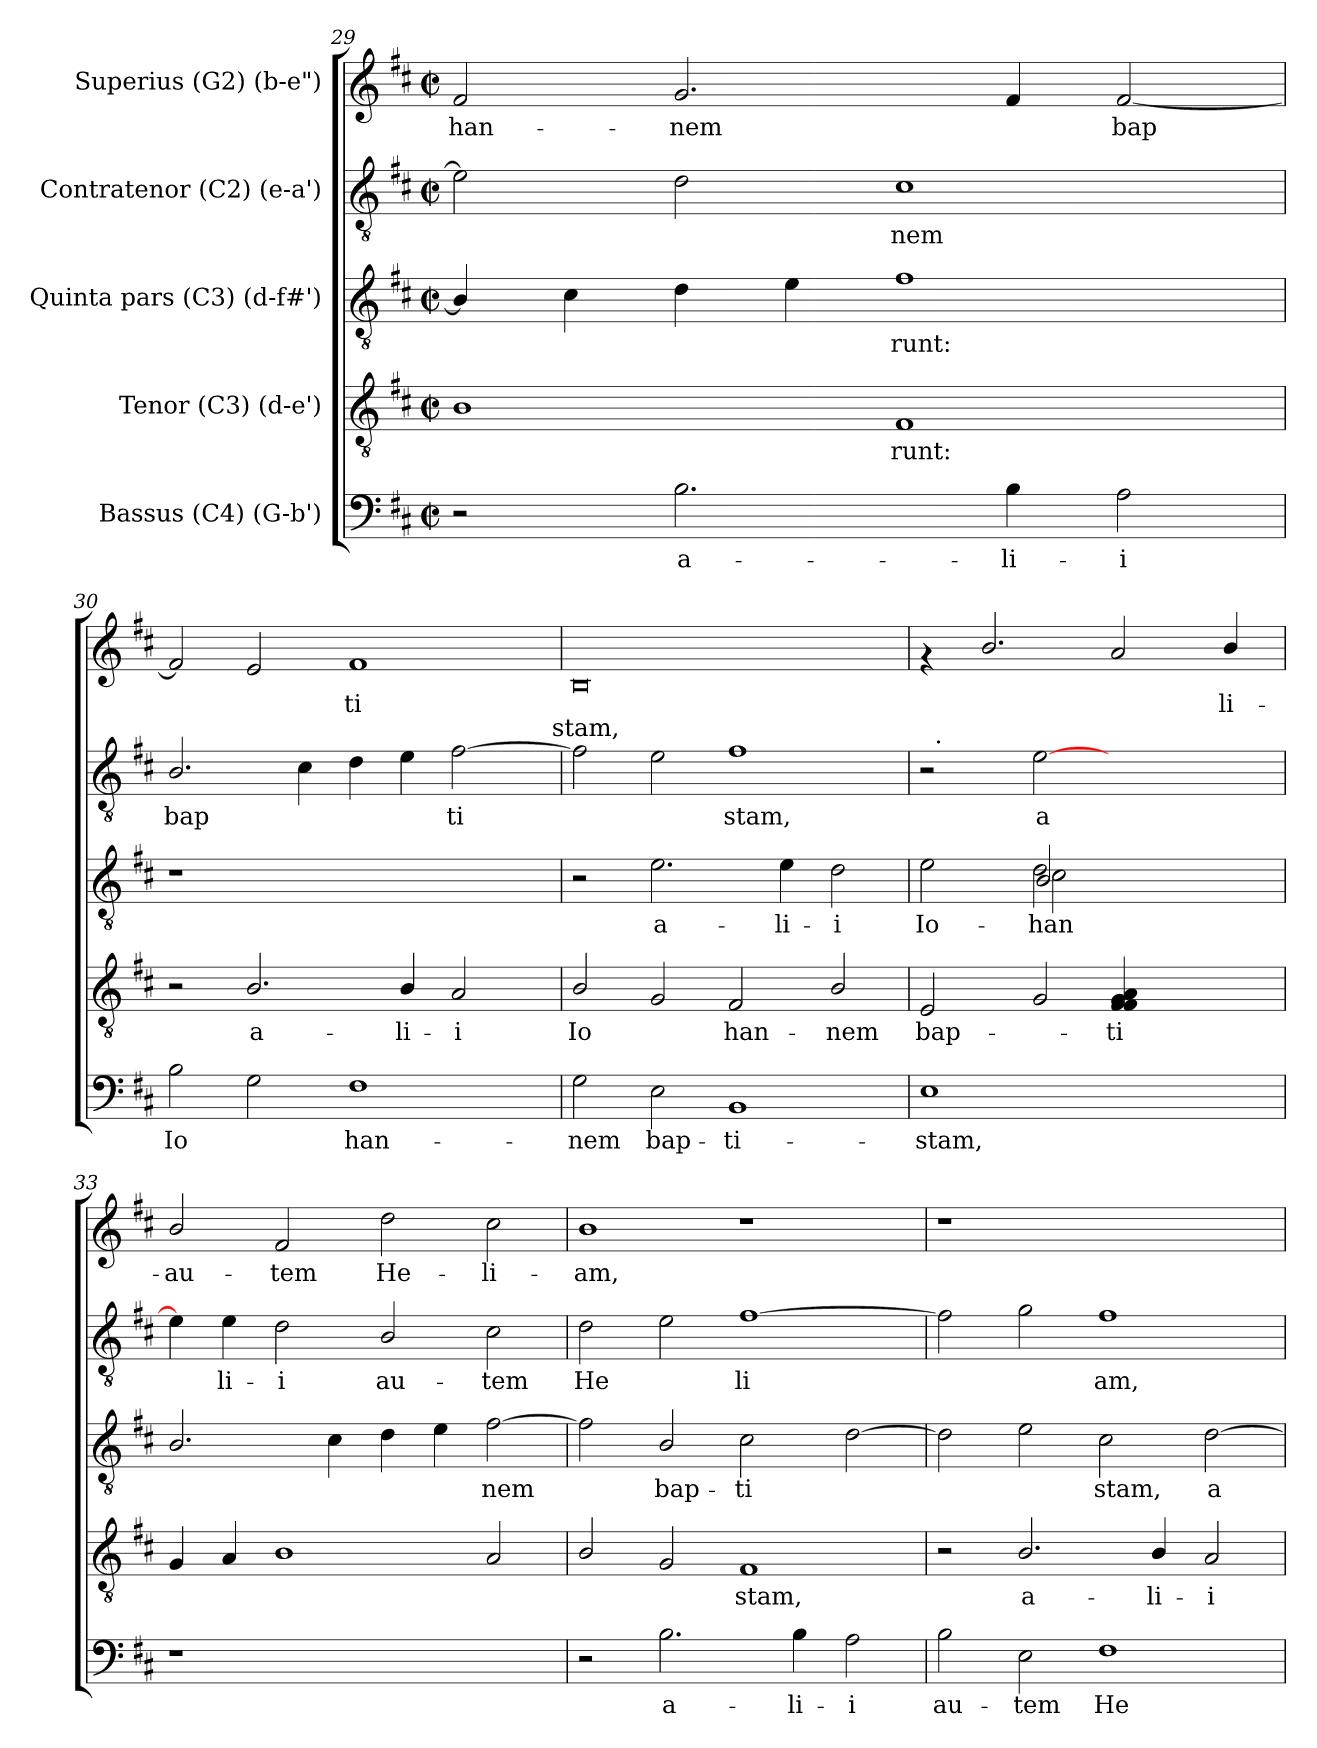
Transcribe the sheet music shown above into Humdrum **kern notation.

**kern	**text	**kern	**text	**kern	**text	**kern	**text	**kern	**text
*part5	*part5	*part4	*part4	*part3	*part3	*part2	*part2	*part1	*part1
*staff5	*staff5	*staff4	*staff4	*staff3	*staff3	*staff2	*staff2	*staff1	*staff1
*I"Bassus (C4)  (G-b')	*	*I"Tenor (C3)  (d-e')	*	*I"Quinta pars (C3)  (d-f#')	*	*I"Contratenor (C2)  (e-a')	*	*I"Superius (G2)  (b-e")	*
!!LO:LB:g=z
*clefF4	*	*clefGv2	*	*clefGv2	*	*clefGv2	*	*clefG2	*
*k[f#c#]	*	*k[f#c#]	*	*k[f#c#]	*	*k[f#c#]	*	*k[f#c#]	*
*D:	*	*D:	*	*D:	*	*D:	*	*D:	*
*M2/2	*	*M2/2	*	*M2/2	*	*M2/2	*	*M2/2	*
*met(c|)	*	*met(c|)	*	*met(c|)	*	*met(c|)	*	*met(c|)	*
=29	=29	=29	=29	=29	=29	=29	=29	=29	=29
!	!	!	!LO:LY:b:cj	!	!LO:LY:b:cj	!	!LO:LY:b:cj	!	!LO:LY:b:cj
2r	.	1B	--	4B/]	--	2e\]	-	2f#/	-han-
!	!	!	!	!	!LO:LY:b:cj	!	!	!	!
.	.	.	.	4c#\	--	.	.	.	.
!	!LO:LY:b:cj	!	!	!	!LO:LY:b:cj	!	!LO:LY:b:cj	!	!LO:LY:b:cj
2.B\	a-	.	.	4d\	--	2d\	--	2.g/	-nem
!	!	!	!	!	!LO:LY:b:cj	!	!	!	!
.	.	.	.	4e\	--	.	.	.	.
!	!	!	!LO:LY:b:cj	!	!LO:LY:b:cj	!	!LO:LY:b:cj	!	!
.	.	1F#	-runt:	1f#	-runt:	1c#	-nem	.	.
!	!LO:LY:b:cj	!	!	!	!	!	!	!	!LO:LY:b:cj
4B\	-li-	.	.	.	.	.	.	4f#/	.
!	!LO:LY:b:cj	!	!	!	!	!	!	!	!LO:LY:b:cj
2A\	-i	.	.	.	.	.	.	[<2f#/	bap-
=30	=30	=30	=30	=30	=30	=30	=30	=30	=30
!	!LO:LY:b:cj	!	!	!	!	!	!LO:LY:b:cj	!	!LO:LY:b:cj
*	*	*	*	*	*	*^	*	*	*
2B\	Io-	2r	.	1r	.	2.B/	1ryy	bap-	2f#/]	--
!	!LO:LY:b:cj	!	!LO:LY:b:cj	!	!	!	!	!	!	!LO:LY:b:cj
2G\	--	2.B/	a-	.	.	.	.	.	2e/	--
!	!	!	!	!	!	!	!	!LO:LY:b:cj	!	!
.	.	.	.	.	.	4c#\	.	--	.	.
!	!LO:LY:b:cj	!	!	!	!	!	!	!LO:LY:b:cj	!	!LO:LY:b:cj
1F#	-han-	.	.	1ryy	.	4d\	2ryy	--	1f#	-ti-
!	!	!	!LO:LY:b:cj	!	!	!	!	!LO:LY:b:cj	!	!
.	.	4B/	-li-	.	.	4e\	.	--	.	.
!	!	!	!LO:LY:b:cj	!	!	!	!	!LO:LY:b:cj	!	!
.	.	2A/	-i	.	.	[>2f#\	4ryy	-ti-	.	.
.	.	.	.	.	.	.	8...ryy	.	.	.
!	!	!	!	!	!	!	!LO:TX:a:t=stam,	!	!	!
.	.	.	.	.	.	.	64ryy	.	.	.
=31	=31	=31	=31	=31	=31	=31	=31	=31	=31	=31
!	!LO:LY:b:cj	!	!LO:LY:b:cj	!	!	!	!	!LO:LY:b:cj	!	!LO:LY:b:cj
*	*	*	*	*	*	*v	*v	*	*	*
2G\	-nem	2B/	Io-	2r	.	2f#\]	--	0B	--
!	!LO:LY:b:cj	!	!LO:LY:b:cj	!	!LO:LY:b:cj	!	!LO:LY:b:cj	!	!
2E\	bap-	2G/	--	2.e\	a-	2e\	--	.	.
!	!LO:LY:b:cj	!	!LO:LY:b:cj	!	!	!	!LO:LY:b:cj	!	!
1BB	-ti-	2F#/	-han-	.	.	1f#	-stam,	.	.
!	!	!	!	!	!LO:LY:b:cj	!	!	!	!
.	.	.	.	4e\	-li-	.	.	.	.
!	!	!	!LO:LY:b:cj	!	!LO:LY:b:cj	!	!	!	!
.	.	2B/	-nem	2d\	-i	.	.	.	.
=32	=32	=32	=32	=32	=32	=32	=32	=32	=32
!	!LO:LY:b:cj	!	!LO:LY:b:cj	!	!LO:LY:b:cj	!	!	!	!
*	*	*	*	*^	*	*^	*	*	*
*	*	*	*	*	*^	*	*	*	*	*	*
1E	-stam,	2E/	bap-	2e\	2ryy	2ryy	Io-	2r	32ryy	.	4rf	.
!	!	!	!	!	!	!	!	!	!LO:TX:a:t=.	!	!	!
.	.	.	.	.	.	.	.	.	1ryy	.	.	.
.	.	.	.	.	.	.	.	.	.	.	2.b/	.
!	!	!	!	!	!	!	!LO:LY:b:cj	!	!	!LO:LY:b:cj	!	!
.	.	2G/	.	2d\	2B/	2c#\	-han-	[<2e\	.	a-	.	.
!	!	!	!LO:LY:b:cj	!	!	!	!	!	!	!	!	!
2.ryy	.	4A/ 4G/ 4F#/ 4F#/	-ti-	2.ryy	2.ryy	2.ryy	.	2.ryy	.	.	2a/	.
.	.	.	.	.	.	.	.	.	2ryy	.	.	.
.	.	2ryy	.	.	.	.	.	.	.	.	.	.
!	!	!	!	!	!	!	!	!	!	!	!	!LO:LY:b:cj
.	.	.	.	.	.	.	.	.	.	.	4b/	-li-
.	.	.	.	.	.	.	.	.	8..ryy	.	.	.
!!LO:PB:g=z
=33	=33	=33	=33	=33	=33	=33	=33	=33	=33	=33	=33	=33
!	!	!	!LO:LY:b:cj	!	!	!	!LO:LY:b:cj	!	!	!LO:LY:b:cj	!	!LO:LY:b:cj
*	*	*	*	*v	*v	*v	*	*	*	*	*	*
*	*	*	*	*	*	*v	*v	*	*	*
1r	.	4G/	--	2.B/	--	4e\]	--	2b/	-au-
!	!	!	!LO:LY:b:cj	!	!	!	!LO:LY:b:cj	!	!
.	.	4A/	--	.	.	4e\	-li-	.	.
!	!	!	!LO:LY:b:cj	!	!	!	!LO:LY:b:cj	!	!LO:LY:b:cj
.	.	1B	--	.	.	2d\	-i	2f#/	-tem
!	!	!	!	!	!LO:LY:b:cj	!	!	!	!
.	.	.	.	4c#\	--	.	.	.	.
!	!	!	!	!	!LO:LY:b:cj	!	!LO:LY:b:cj	!	!LO:LY:b:cj
1ryy	.	.	.	4d\	--	2B/	au-	2dd\	He-
!	!	!	!	!	!LO:LY:b:cj	!	!	!	!
.	.	.	.	4e\	--	.	.	.	.
!	!	!	!LO:LY:b:cj	!	!LO:LY:b:cj	!	!LO:LY:b:cj	!	!LO:LY:b:cj
.	.	2A/	--	[>2f#\	-nem	2c#\	-tem	2cc#\	-li-
=34	=34	=34	=34	=34	=34	=34	=34	=34	=34
!	!	!	!LO:LY:b:cj	!	!LO:LY:b:cj	!	!LO:LY:b:cj	!	!LO:LY:b:cj
2r	.	2B/	--	2f#\]	.	2d\	He-	1b	-am,
!	!LO:LY:b:cj	!	!LO:LY:b:cj	!	!LO:LY:b:cj	!	!LO:LY:b:cj	!	!
2.B\	a-	2G/	--	2B/	bap-	2e\	--	.	.
!	!	!	!LO:LY:b:cj	!	!LO:LY:b:cj	!	!LO:LY:b:cj	!	!
.	.	1F#	-stam,	2c#\	-ti-	[>1f#	-li-	1r	.
!	!LO:LY:b:cj	!	!	!	!	!	!	!	!
4B\	-li-	.	.	.	.	.	.	.	.
!	!LO:LY:b:cj	!	!	!	!LO:LY:b:cj	!	!	!	!
2A\	-i	.	.	[>2d\	--	.	.	.	.
=35	=35	=35	=35	=35	=35	=35	=35	=35	=35
!	!LO:LY:b:cj	!	!	!	!LO:LY:b:cj	!	!LO:LY:b:cj	!	!
2B\	au-	2r	.	2d\]	--	2f#\]	--	1r	.
!	!LO:LY:b:cj	!	!LO:LY:b:cj	!	!LO:LY:b:cj	!	!LO:LY:b:cj	!	!
2E\	-tem	2.B/	a-	2e\	--	2g\	--	.	.
!	!LO:LY:b:cj	!	!	!	!LO:LY:b:cj	!	!LO:LY:b:cj	!	!
1F#	He-	.	.	2c#\	-stam,	1f#	-am,	1ryy	.
!	!	!	!LO:LY:b:cj	!	!	!	!	!	!
.	.	4B/	-li-	.	.	.	.	.	.
!	!	!	!LO:LY:b:cj	!	!LO:LY:b:cj	!	!	!	!
.	.	2A/	-i	[>2d\	a-	.	.	.	.
=	=	=	=	=	=	=	=	=	=
*-	*-	*-	*-	*-	*-	*-	*-	*-	*-
